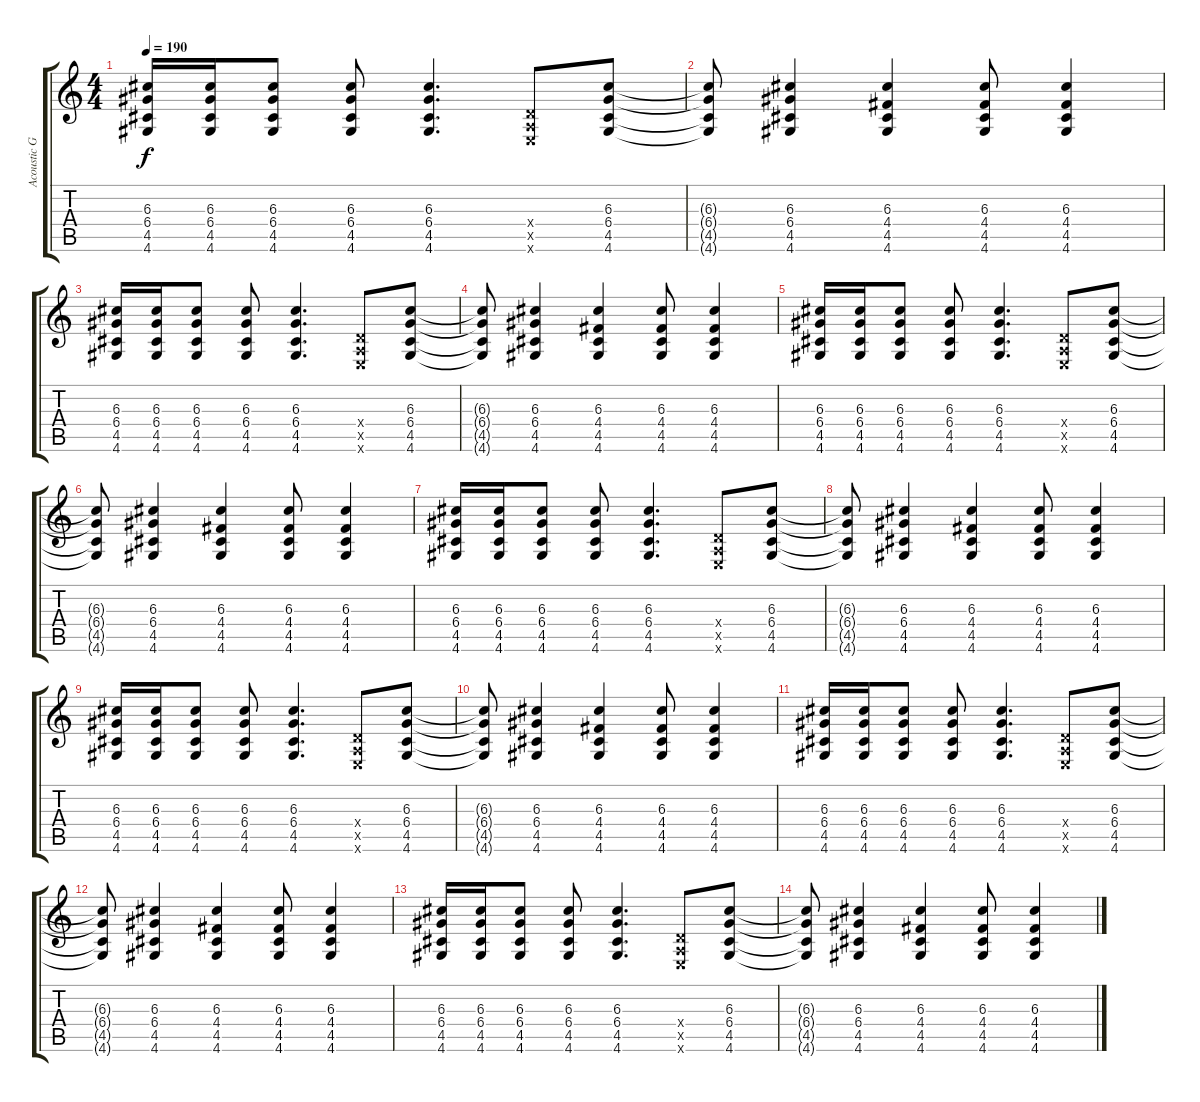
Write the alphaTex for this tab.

\track ("Acoustic Guitar" "Acoustic G") {instrument acousticguitarnylon}
\staff {score tabs}
\tuning (E4 B3 G3 D3 A2 E2) {hide}
\ts (4 4)
\tempo 190
\clef g2
\ks c
(6.3 6.4 4.5 4.6).16{dy f} (6.3 6.4 4.5 4.6).16 (6.3 6.4 4.5 4.6).8 (6.3 6.4 4.5 4.6).8 (6.3 6.4 4.5 4.6).4{d} (0.4{x} 0.5{x} 0.6{x}).8 (6.3 6.4 4.5 4.6).8 |
(6.3{t} 6.4{t} 4.5{t} 4.6{t}).8 (6.3 6.4 4.5 4.6).4 (6.3 4.4 4.5 4.6).4 (6.3 4.4 4.5 4.6).8 (6.3 4.4 4.5 4.6).4 |
(6.3 6.4 4.5 4.6).16 (6.3 6.4 4.5 4.6).16 (6.3 6.4 4.5 4.6).8 (6.3 6.4 4.5 4.6).8 (6.3 6.4 4.5 4.6).4{d} (0.4{x} 0.5{x} 0.6{x}).8 (6.3 6.4 4.5 4.6).8 |
(6.3{t} 6.4{t} 4.5{t} 4.6{t}).8 (6.3 6.4 4.5 4.6).4 (6.3 4.4 4.5 4.6).4 (6.3 4.4 4.5 4.6).8 (6.3 4.4 4.5 4.6).4 |
(6.3 6.4 4.5 4.6).16 (6.3 6.4 4.5 4.6).16 (6.3 6.4 4.5 4.6).8 (6.3 6.4 4.5 4.6).8 (6.3 6.4 4.5 4.6).4{d} (0.4{x} 0.5{x} 0.6{x}).8 (6.3 6.4 4.5 4.6).8 |
(6.3{t} 6.4{t} 4.5{t} 4.6{t}).8 (6.3 6.4 4.5 4.6).4 (6.3 4.4 4.5 4.6).4 (6.3 4.4 4.5 4.6).8 (6.3 4.4 4.5 4.6).4 |
(6.3 6.4 4.5 4.6).16 (6.3 6.4 4.5 4.6).16 (6.3 6.4 4.5 4.6).8 (6.3 6.4 4.5 4.6).8 (6.3 6.4 4.5 4.6).4{d} (0.4{x} 0.5{x} 0.6{x}).8 (6.3 6.4 4.5 4.6).8 |
(6.3{t} 6.4{t} 4.5{t} 4.6{t}).8 (6.3 6.4 4.5 4.6).4 (6.3 4.4 4.5 4.6).4 (6.3 4.4 4.5 4.6).8 (6.3 4.4 4.5 4.6).4 |
(6.3 6.4 4.5 4.6).16 (6.3 6.4 4.5 4.6).16 (6.3 6.4 4.5 4.6).8 (6.3 6.4 4.5 4.6).8 (6.3 6.4 4.5 4.6).4{d} (0.4{x} 0.5{x} 0.6{x}).8 (6.3 6.4 4.5 4.6).8 |
(6.3{t} 6.4{t} 4.5{t} 4.6{t}).8 (6.3 6.4 4.5 4.6).4 (6.3 4.4 4.5 4.6).4 (6.3 4.4 4.5 4.6).8 (6.3 4.4 4.5 4.6).4 |
(6.3 6.4 4.5 4.6).16 (6.3 6.4 4.5 4.6).16 (6.3 6.4 4.5 4.6).8 (6.3 6.4 4.5 4.6).8 (6.3 6.4 4.5 4.6).4{d} (0.4{x} 0.5{x} 0.6{x}).8 (6.3 6.4 4.5 4.6).8 |
(6.3{t} 6.4{t} 4.5{t} 4.6{t}).8 (6.3 6.4 4.5 4.6).4 (6.3 4.4 4.5 4.6).4 (6.3 4.4 4.5 4.6).8 (6.3 4.4 4.5 4.6).4 |
(6.3 6.4 4.5 4.6).16 (6.3 6.4 4.5 4.6).16 (6.3 6.4 4.5 4.6).8 (6.3 6.4 4.5 4.6).8 (6.3 6.4 4.5 4.6).4{d} (0.4{x} 0.5{x} 0.6{x}).8 (6.3 6.4 4.5 4.6).8 |
(6.3{t} 6.4{t} 4.5{t} 4.6{t}).8 (6.3 6.4 4.5 4.6).4 (6.3 4.4 4.5 4.6).4 (6.3 4.4 4.5 4.6).8 (6.3 4.4 4.5 4.6).4
